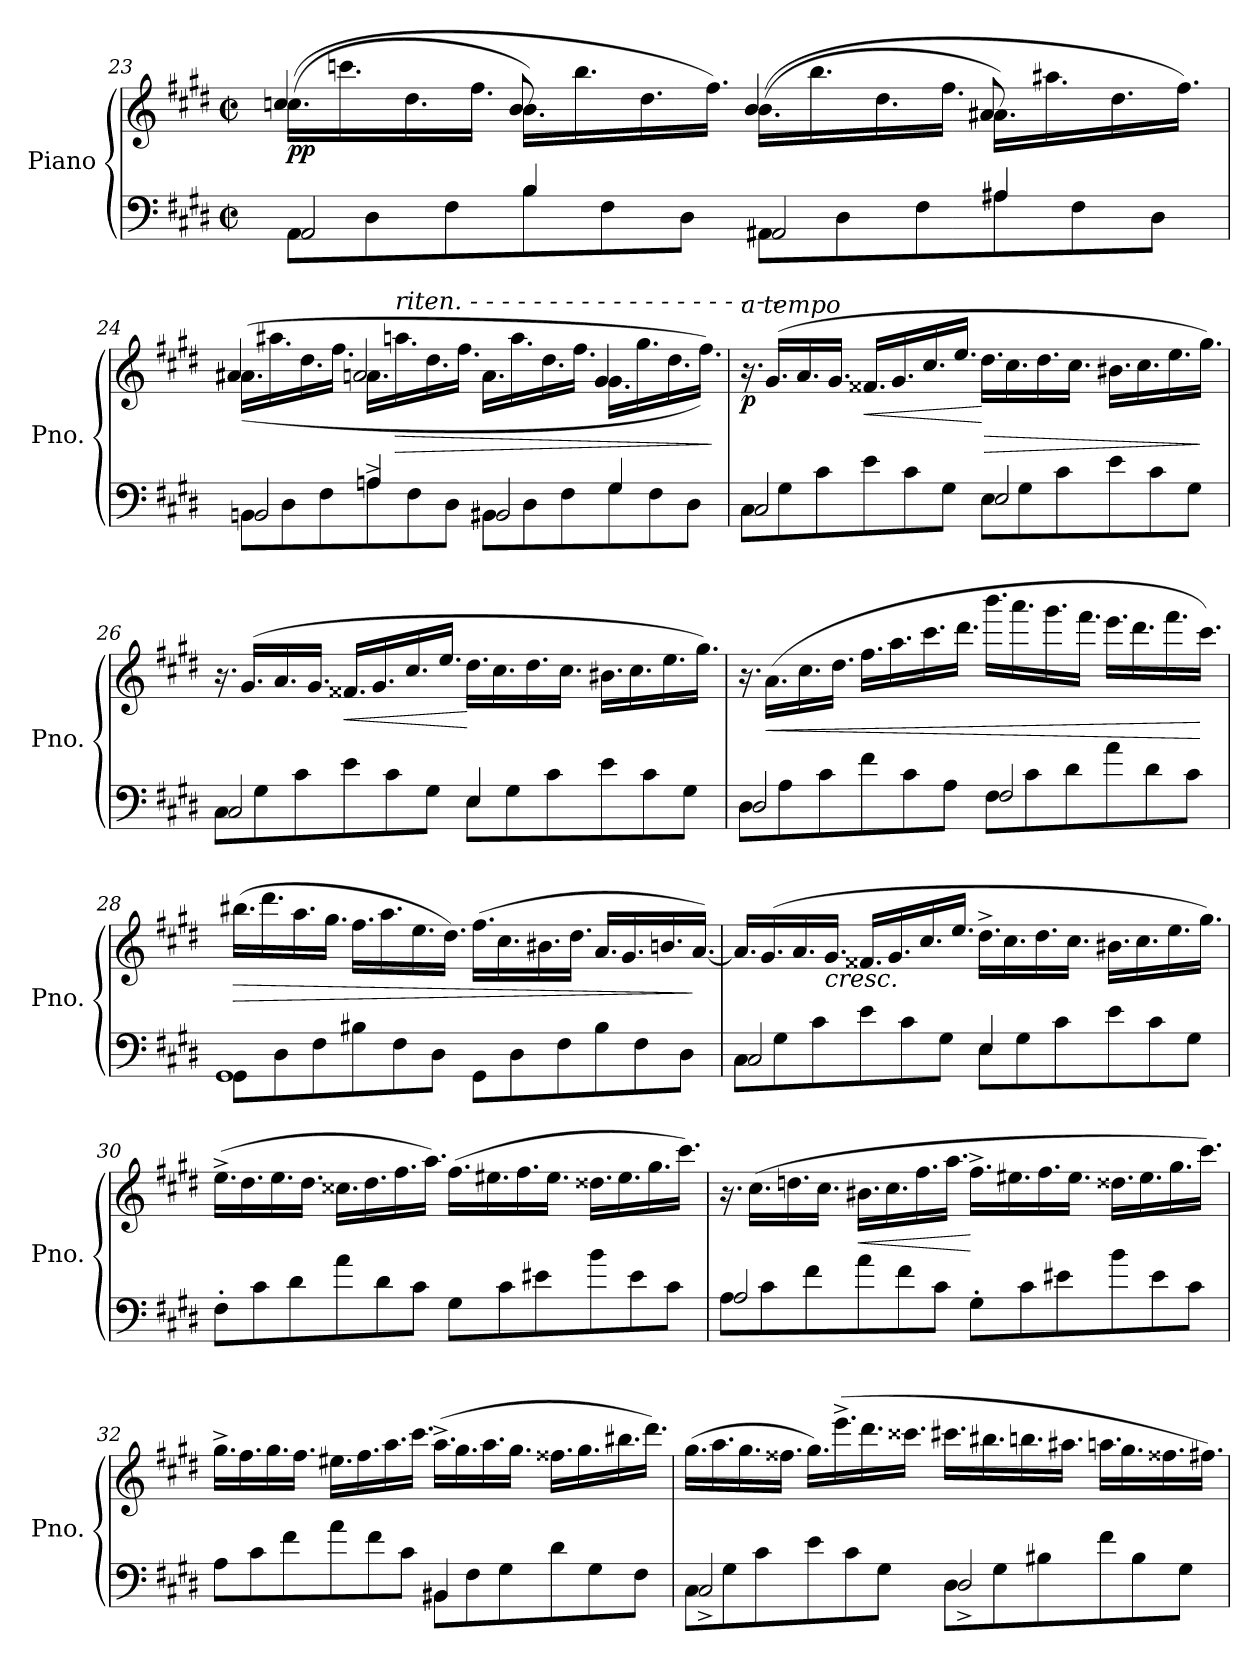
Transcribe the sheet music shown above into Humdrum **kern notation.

**kern	**kern	**dynam
*part1	*part1	*part1
*staff2	*staff1	*staff1/2
*I"Piano	*	*
*I'Pno.	*	*
*clefF4	*clefG2	*
*k[f#c#g#d#]	*k[f#c#g#d#]	*
*M2/2	*M2/2	*
*met(c|)	*met(c|)	*
*Xtuplet	*Xtuplet	*
=23	=23	=23
*^	*^	*
*	*^	*	*	*
!	!	!	!	!	!LO:DY:b
12AA\L	2AA/	4ryy	(<(>24.ccn\LL	4cc/	pp
.	.	.	24.cccn\	.	.
12D#\	.	.	.	.	.
.	.	.	24.dd#\	.	.
12F#\	.	.	.	.	.
.	.	.	24.ff#\JJ	.	.
12B\	.	4B/	24.b\LL)	8b/	.
.	.	.	24.bb\	.	.
12F#\	.	.	.	.	.
.	.	.	24.dd#\	8ryy	.
12D#\J	.	.	.	.	.
.	.	.	24.ff#\JJ)	.	.
12AA#X\L	2AA#/	4ryy	(<(>24.b\LL	4b/	.
.	.	.	24.bb\	.	.
12D#\	.	.	.	.	.
.	.	.	24.dd#\	.	.
12F#\	.	.	.	.	.
.	.	.	24.ff#\JJ	.	.
12A#X\	.	4A#/	24.a#X\LL)	8a#/	.
.	.	.	24.aa#X\	.	.
12F#\	.	.	.	.	.
.	.	.	24.dd#\	8ryy	.
12D#\J	.	.	.	.	.
.	.	.	24.ff#\JJ)	.	.
!!LO:LB:g=z	!!
=24	=24	=24	=24	=24	=24
12BBn\L	2BB/	4ryy	(<(>24.a#X\LL	4a#/	.
.	.	.	24.aa#X\	.	.
12D#\	.	.	.	.	.
.	.	.	24.dd#\	.	.
12F#\	.	.	.	.	.
.	.	.	24.ff#\JJ	.	.
12An^\	.	4A/	24.an\LL	2a/	.
!	!	!	!LO:TX:a:i:t=riten. - - - - - - - - - - - - - - - - - - - -	!	!
!	!	!	!	!	!LO:HP:b
.	.	.	24.aan\	.	>
12F#\	.	.	.	.	.
.	.	.	24.dd#\	.	.
12D#\J	.	.	.	.	.
.	.	.	24.ff#\JJ	.	.
12BB#X\L	2BB#/	4ryy	24.a\LL	.	.
.	.	.	24.aa\	.	.
12D#\	.	.	.	.	.
.	.	.	24.dd#\	.	.
12F#\	.	.	.	.	.
.	.	.	24.ff#\JJ	.	.
12G#\	.	4G#/	24.g#\LL	4g#/	.
.	.	.	24.gg#\	.	.
12F#\	.	.	.	.	.
.	.	.	24.dd#\	.	.
12D#\J	.	.	.	.	.
.	.	.	24.ff#\JJ))	.	.
*v	*v	*v	*	*	*
*	*v	*v	*
.	.	]
=25	=25	=25
*^	*	*
!	!	!LO:TX:a:i:t=a tempo	!
!	!	!	!LO:DY:b
12C#\L	2C#/	24.r	p
.	.	(>24.g#/LL	.
12G#\	.	.	.
.	.	24.a/	.
12c#\	.	.	.
.	.	24.g#/JJ	.
!	!	!	!LO:HP:b
12e\	.	24.f##X/LL	<
.	.	24.g#/	.
12c#\	.	.	.
.	.	24.cc#/	.
12G#\J	.	.	.
.	.	24.ee/JJ	.
!	!	!	!LO:HP:n=1:b
12E\L	2E/	24.dd#\LL	[ >
.	.	24.cc#\	.
12G#\	.	.	.
.	.	24.dd#\	.
12c#\	.	.	.
.	.	24.cc#\JJ	.
12e\	.	24.b#X\LL	.
.	.	24.cc#\	.
12c#\	.	.	.
.	.	24.ee\	.
12G#\J	.	.	.
.	.	24.gg#\JJ)	]
=26	=26	=26	=26
12C#\L	2C#/	24.r	.
.	.	(>24.g#/LL	.
12G#\	.	.	.
.	.	24.a/	.
12c#\	.	.	.
.	.	24.g#/JJ	.
!	!	!	!LO:HP:b
12e\	.	24.f##X/LL	<
.	.	24.g#/	.
12c#\	.	.	.
.	.	24.cc#/	.
12G#\J	.	.	.
.	.	24.ee/JJ	.
12E\L	4E/	24.dd#\LL	[
.	.	24.cc#\	.
12G#\	.	.	.
.	.	24.dd#\	.
12c#\	.	.	.
.	.	24.cc#\JJ	.
12e\	4ryy	24.b#X\LL	.
.	.	24.cc#\	.
12c#\	.	.	.
.	.	24.ee\	.
12G#\J	.	.	.
.	.	24.gg#\JJ)	.
!!LO:LB:g=z
=27	=27	=27	=27
12D#\L	2D#/	24.r	.
!	!	!	!LO:HP:b
.	.	(>24.a\LL	<
12A\	.	.	.
.	.	24.cc#\	.
12c#\	.	.	.
.	.	24.dd#\JJ	.
12f#\	.	24.ff#\LL	.
.	.	24.aa\	.
12c#\	.	.	.
.	.	24.ccc#\	.
12A\J	.	.	.
.	.	24.ddd#\JJ	.
12F#\L	2F#/	24.bbb\LL	.
.	.	24.aaa\	.
12c#\	.	.	.
.	.	24.ggg#\	.
12d#\	.	.	.
.	.	24.fff#\JJ	.
12a\	.	24.eee\LL	.
.	.	24.ddd#\	.
12d#\	.	.	.
.	.	24.fff#\	.
12c#\J	.	.	.
.	.	24.ccc#\JJ)	[
=28	=28	=28	=28
!	!	!	!LO:HP:b
12GG#\L	1GG#	(>24.bb#X\LL	>
.	.	24.ddd#\	.
12D#\	.	.	.
.	.	24.aa\	.
12F#\	.	.	.
.	.	24.gg#\JJ	.
12B#X\	.	24.ff#\LL	.
.	.	24.aa\	.
12F#\	.	.	.
.	.	24.ee\	.
12D#\J	.	.	.
.	.	24.dd#\JJ)	.
12GG#\L	.	(>24.ff#\LL	.
.	.	24.cc#\	.
12D#\	.	.	.
.	.	24.b#X\	.
12F#\	.	.	.
.	.	24.dd#\JJ	.
12B#\	.	24.a/LL	.
.	.	24.g#/	.
12F#\	.	.	.
.	.	24.bn/	.
12D#\J	.	.	.
.	.	[24.a/JJ)	]
=29	=29	=29	=29
12C#\L	2C#/	24.a/LL]	.
.	.	(>24.g#/	.
12G#\	.	.	.
.	.	24.a/	.
12c#\	.	.	.
!	!	!LO:TX:b:i:t=cresc.	!
.	.	24.g#/JJ	.
12e\	.	24.f##X/LL	.
.	.	24.g#/	.
12c#\	.	.	.
.	.	24.cc#/	.
12G#\J	.	.	.
.	.	24.ee/JJ	.
12E\L	4E/	24.dd#^\LL	.
.	.	24.cc#\	.
12G#\	.	.	.
.	.	24.dd#\	.
12c#\	.	.	.
.	.	24.cc#\JJ	.
12e\	4ryy	24.b#X\LL	.
.	.	24.cc#\	.
12c#\	.	.	.
.	.	24.ee\	.
12G#\J	.	.	.
.	.	24.gg#\JJ)	.
*v	*v	*	*
!!LO:LB:g=z
=30	=30	=30
12F#'\L	(>24.ee^\LL	.
.	24.dd#\	.
12c#\	.	.
.	24.ee\	.
12d#\	.	.
.	24.dd#\JJ	.
12a\	24.cc##X\LL	.
.	24.dd#\	.
12d#\	.	.
.	24.ff#\	.
12c#\J	.	.
.	24.aa\JJ)	.
12G#\L	(>24.ff#\LL	.
.	24.ee#X\	.
12c#\	.	.
.	24.ff#\	.
12e#X\	.	.
.	24.ee#\JJ	.
12b\	24.dd##X\LL	.
.	24.ee#\	.
12e#\	.	.
.	24.gg#\	.
12c#\J	.	.
.	24.ccc#\JJ)	.
=31	=31	=31
*^	*	*
12A\L	(>2A/	24.r	.
.	.	(>24.cc#\LL	.
12c#\	.	.	.
.	.	24.ddn\	.
12f#\	.	.	.
.	.	24.cc#\JJ	.
!	!	!	!LO:HP:b
12a\	.	24.b#X\LL	<
.	.	24.cc#\	.
12f#\	.	.	.
.	.	24.ff#\	.
12c#\J	.	.	.
.	.	24.aa\JJ	.
12G#'\L	2ryy	24.ff#^\LL	[
.	.	24.ee#X\	.
12c#\	.	.	.
.	.	24.ff#\	.
12e#X\	.	.	.
.	.	24.ee#\JJ	.
12b\	.	24.dd##X\LL	.
.	.	24.ee#\	.
12e#\	.	.	.
.	.	24.gg#\	.
12c#\J	.	.	.
.	.	24.ccc#\JJ)	.
=32	=32	=32	=32
12A\L	4ryy	24.gg#^\LL	.
.	.	24.ff#\	.
12c#\	.	.	.
.	.	24.gg#\	.
12f#\	.	.	.
.	.	24.ff#\JJ	.
12a\	4ryy	24.ee#X\LL	.
.	.	24.ff#\	.
12f#\	.	.	.
.	.	24.aa\	.
12c#\J	.	.	.
.	.	24.ccc#\JJ)	.
12BB#X\L	4BB#/	(>24.aa^\LL	.
.	.	24.gg#\	.
12F#\	.	.	.
.	.	24.aa\	.
12G#\	.	.	.
.	.	24.gg#\JJ	.
12d#\	4ryy	24.ff##X\LL	.
.	.	24.gg#\	.
12G#\	.	.	.
.	.	24.bb#X\	.
12F#\J	.	.	.
.	.	24.ddd#\JJ)	.
!!LO:LB:g=z
=33	=33	=33	=33
12C#\L	2C#^/	(>24.gg#\LL	.
.	.	24.aa\	.
12G#\	.	.	.
.	.	24.gg#\	.
12c#\	.	.	.
.	.	24.ff##X\JJ	.
12e\	.	24.gg#\LL)	.
.	.	(>24.eee^\	.
12c#\	.	.	.
.	.	24.ddd#\	.
12G#\J	.	.	.
.	.	24.ccc##X\JJ	.
12D#\L	2D#^/	24.ccc#X\LL	.
.	.	24.bb#X\	.
12G#\	.	.	.
.	.	24.bbn\	.
12B#X\	.	.	.
.	.	24.aa#X\JJ	.
12f#\	.	24.aan\LL	.
.	.	24.gg#\	.
12B#\	.	.	.
.	.	24.ff##X\	.
12G#\J	.	.	.
.	.	24.ff#X\JJ)	.
*v	*v	*	*
=	=	=
*-	*-	*-
